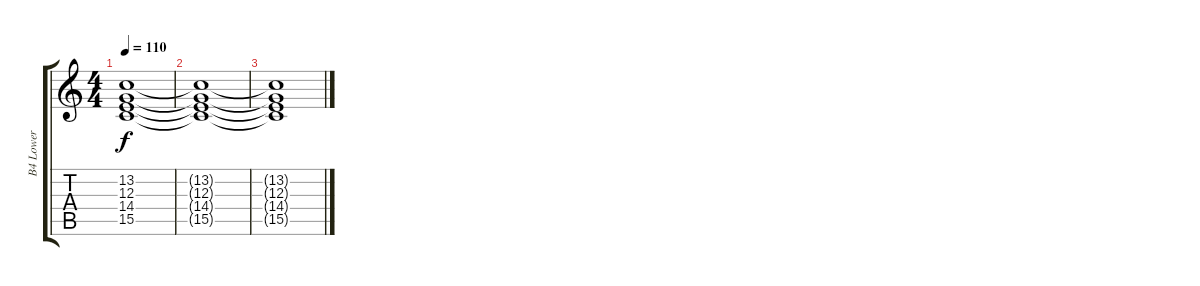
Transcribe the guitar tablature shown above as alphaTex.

\track ("B4 Lower" "B4 Lower") {instrument drawbarorgan}
\staff {score tabs}
\tuning (E4 B3 G3 D3 A2 E2) {hide}
\ts (4 4)
\tempo 110
\clef g2
\ks c
(13.2{t} 12.3{t} 14.4{t} 15.5{t}).1{dy f} |
(13.2{t} 12.3{t} 14.4{t} 15.5{t}).1 |
(13.2{t} 12.3{t} 14.4{t} 15.5{t}).1
